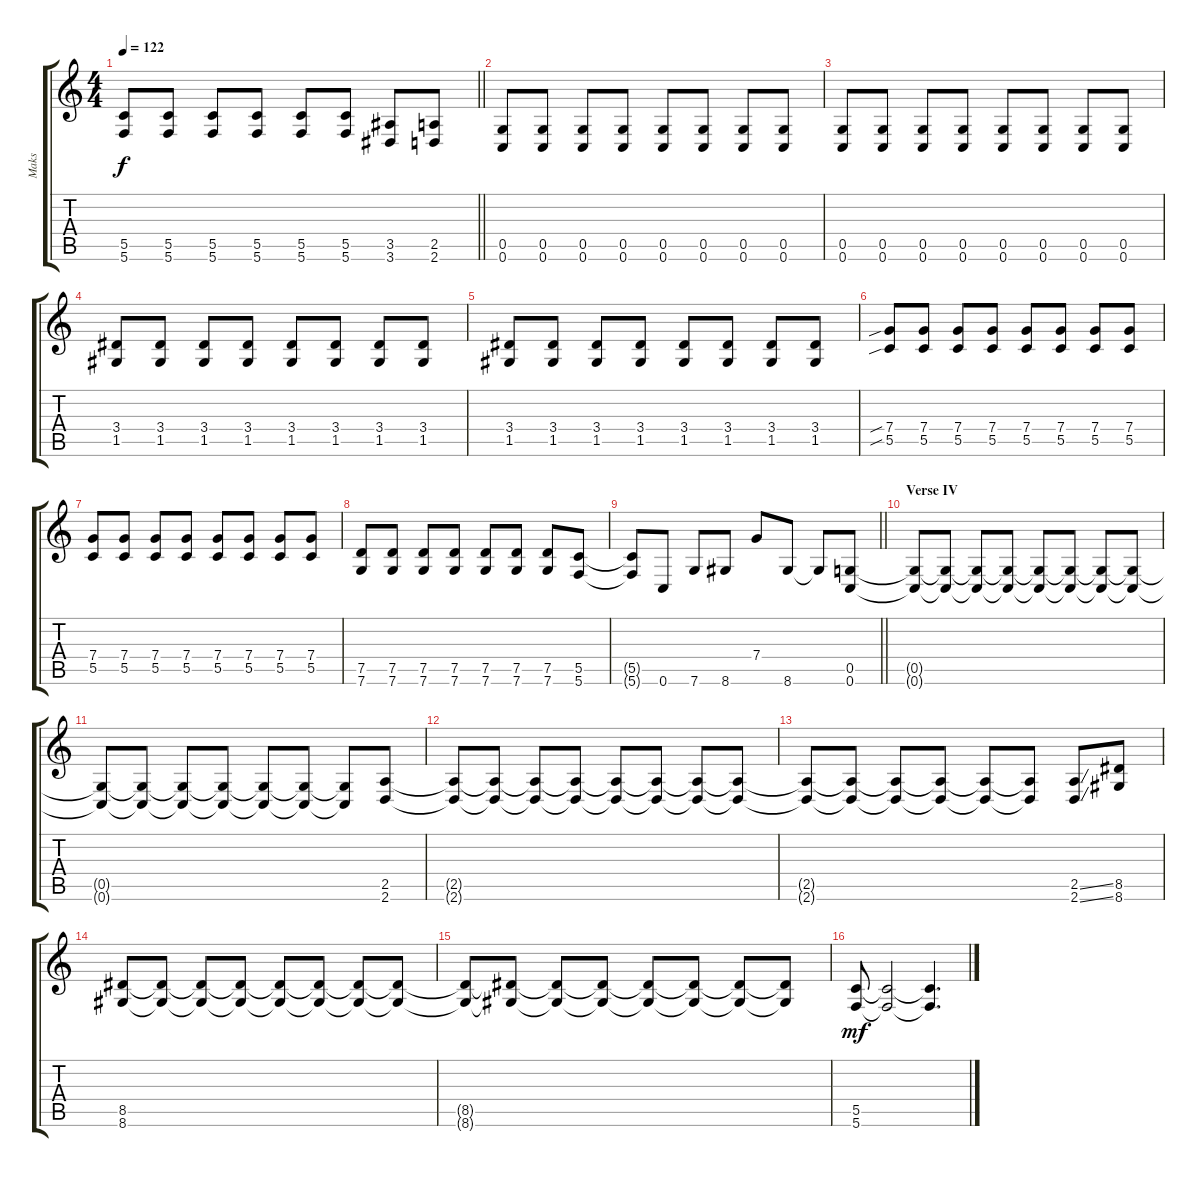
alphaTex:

\track ("Maks" "Maks") {instrument distortionguitar}
\staff {score tabs}
\tuning (D4 A3 F3 C3 G2 C2) {hide}
\ts (4 4)
\tempo 122
\clef g2
\barLineRight lightlight
\ks c
(5.5{t} 5.6{t}).8{dy f} (5.5 5.6).8 (5.5 5.6).8 (5.5 5.6).8 (5.5 5.6).8 (5.5 5.6).8 (3.5 3.6).8 (2.5 2.6).8 |
(0.5 0.6).8 (0.5 0.6).8 (0.5 0.6).8 (0.5 0.6).8 (0.5 0.6).8 (0.5 0.6).8 (0.5 0.6).8 (0.5 0.6).8 |
(0.5 0.6).8 (0.5 0.6).8 (0.5 0.6).8 (0.5 0.6).8 (0.5 0.6).8 (0.5 0.6).8 (0.5 0.6).8 (0.5 0.6).8 |
(3.4 1.5).8 (3.4 1.5).8 (3.4 1.5).8 (3.4 1.5).8 (3.4 1.5).8 (3.4 1.5).8 (3.4 1.5).8 (3.4 1.5).8 |
(3.4 1.5).8 (3.4 1.5).8 (3.4 1.5).8 (3.4 1.5).8 (3.4 1.5).8 (3.4 1.5).8 (3.4 1.5).8 (3.4 1.5).8 |
(7.4{sib} 5.5{sib}).8 (7.4 5.5).8 (7.4 5.5).8 (7.4 5.5).8 (7.4 5.5).8 (7.4 5.5).8 (7.4 5.5).8 (7.4 5.5).8 |
(7.4 5.5).8 (7.4 5.5).8 (7.4 5.5).8 (7.4 5.5).8 (7.4 5.5).8 (7.4 5.5).8 (7.4 5.5).8 (7.4 5.5).8 |
(7.5 7.6).8 (7.5 7.6).8 (7.5 7.6).8 (7.5 7.6).8 (7.5 7.6).8 (7.5 7.6).8 (7.5 7.6).8 (5.5 5.6).8 |
\barLineRight lightlight
(5.5{t} 5.6{t}).8 0.6.8 7.6.8 8.6.8 7.4.8 8.6.8 8.6{t}.8 (0.5 0.6).8 |
\section ("" "Verse IV")
(0.5{t} 0.6{t}).8 (0.5{t} 0.6{t}).8 (0.5{t} 0.6{t}).8 (0.5{t} 0.6{t}).8 (0.5{t} 0.6{t}).8 (0.5{t} 0.6{t}).8 (0.5{t} 0.6{t}).8 (0.5{t} 0.6{t}).8 |
(0.5{t} 0.6{t}).8 (0.5{t} 0.6{t}).8 (0.5{t} 0.6{t}).8 (0.5{t} 0.6{t}).8 (0.5{t} 0.6{t}).8 (0.5{t} 0.6{t}).8 (0.5{t} 0.6{t}).8 (2.5 2.6).8 |
(2.5{t} 2.6{t}).8 (2.5{t} 2.6{t}).8 (2.5{t} 2.6{t}).8 (2.5{t} 2.6{t}).8 (2.5{t} 2.6{t}).8 (2.5{t} 2.6{t}).8 (2.5{t} 2.6{t}).8 (2.5{t} 2.6{t}).8 |
(2.5{t} 2.6{t}).8 (2.5{t} 2.6{t}).8 (2.5{t} 2.6{t}).8 (2.5{t} 2.6{t}).8 (2.5{t} 2.6{t}).8 (2.5{t} 2.6{t}).8 (2.5{ss} 2.6{ss}).8 (8.5 8.6).8 |
(8.5 8.6).8 (8.5{t} 8.6{t}).8 (8.5{t} 8.6{t}).8 (8.5{t} 8.6{t}).8 (8.5{t} 8.6{t}).8 (8.5{t} 8.6{t}).8 (8.5{t} 8.6{t}).8 (8.5{t} 8.6{t}).8 |
(8.5{t} 8.6{t}).8 (8.5{t} 8.6{t}).8 (8.5{t} 8.6{t}).8 (8.5{t} 8.6{t}).8 (8.5{t} 8.6{t}).8 (8.5{t} 8.6{t}).8 (8.5{t} 8.6{t}).8 (8.5{t} 8.6{t}).8 |
(5.5 5.6).8{dy mf} (5.5{t} 5.6{t}).2 (5.5{t} 5.6{t}).4{d}
